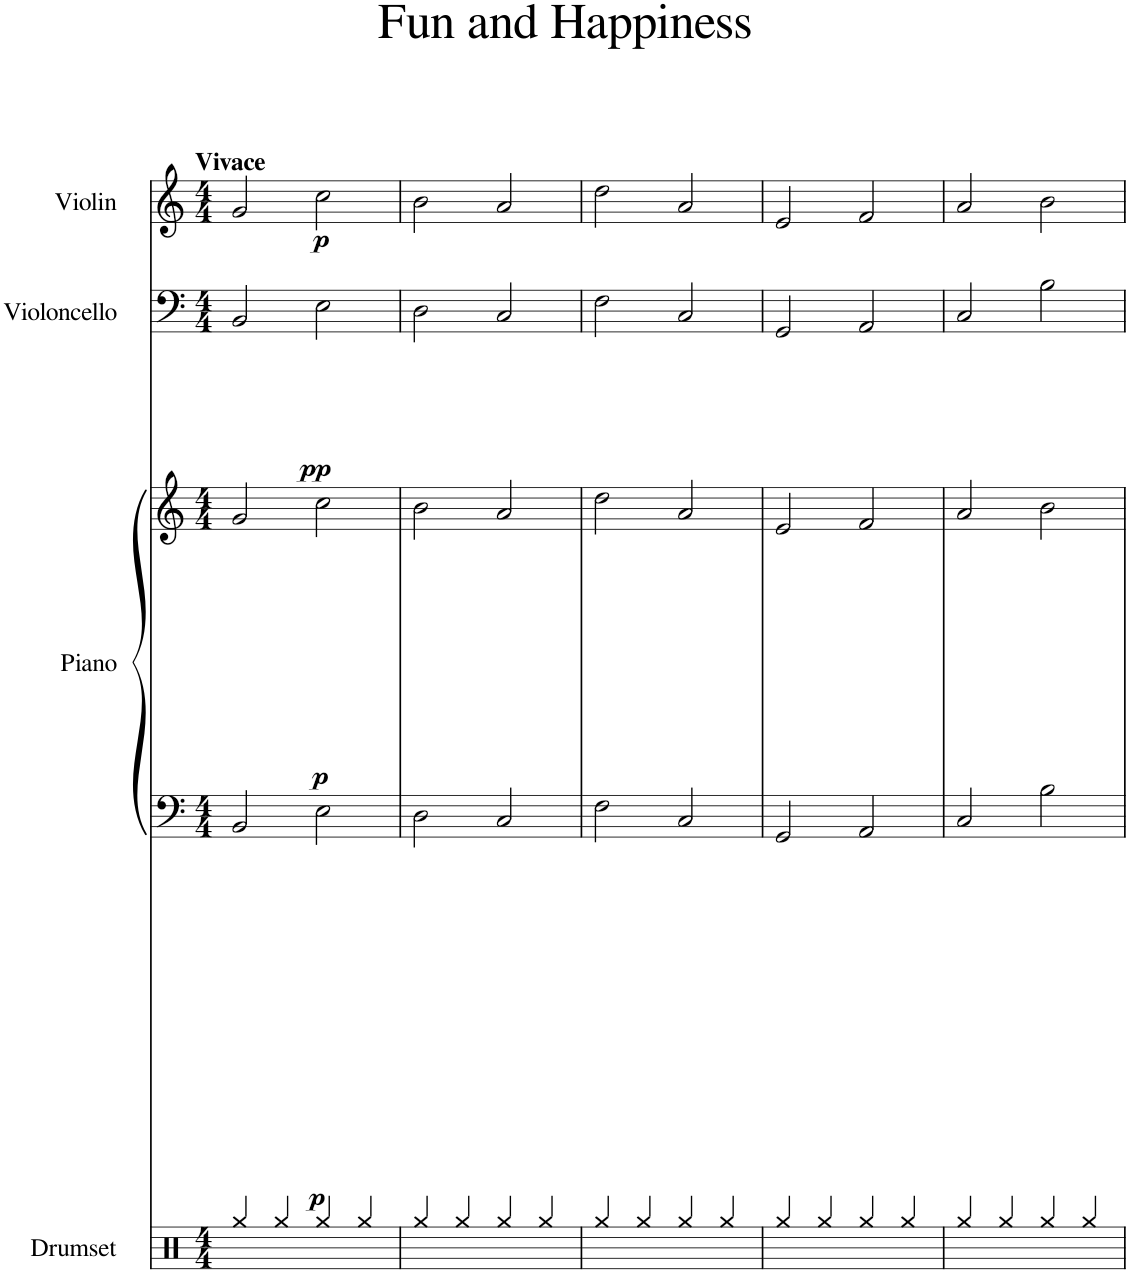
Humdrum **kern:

**kern	**kern	**kern	**dynam	**kern	**dynam	**kern	**dynam
*part4	*part3	*part3	*part3	*part2	*part2	*part1	*part1
*staff5	*staff4	*staff3	*staff3/4	*staff2	*staff2	*staff1	*staff1
*I"Drumset	*I"Piano	*	*	*I"Violoncello	*	*I"Violin	*
*I'Drs.	*I'Pno.	*	*	*I'Vlc.	*	*I'Vln.	*
*clefX	*clefF4	*clefG2	*	*clefF4	*	*clefG2	*
*k[]	*k[]	*k[]	*	*k[]	*	*k[]	*
*M4/4	*M4/4	*M4/4	*	*M4/4	*	*M4/4	*
=1	=1	=1	=1	=1	=1	=1	=1
!	!	!	!	!	!	!LO:TX:a:B:t=Vivace	!
!	!	!	!LO:DY:b=2	!	!	!	!
!	!	!	!LO:DY:n=1:b	!	!LO:DY:b	!	!LO:DY:b
4Rgg/	2BB/	2g/	p p	2BB/	pp	2g/	p
4Rgg/	.	.	.	.	.	.	.
4Rgg/	2E\	2cc\	.	2E\	.	2cc\	.
4Rgg/	.	.	.	.	.	.	.
=2	=2	=2	=2	=2	=2	=2	=2
4Rgg/	2D\	2b\	.	2D\	.	2b\	.
4Rgg/	.	.	.	.	.	.	.
4Rgg/	2C/	2a/	.	2C/	.	2a/	.
4Rgg/	.	.	.	.	.	.	.
=3	=3	=3	=3	=3	=3	=3	=3
4Rgg/	2F\	2dd\	.	2F\	.	2dd\	.
4Rgg/	.	.	.	.	.	.	.
4Rgg/	2C/	2a/	.	2C/	.	2a/	.
4Rgg/	.	.	.	.	.	.	.
=4	=4	=4	=4	=4	=4	=4	=4
4Rgg/	2GG/	2e/	.	2GG/	.	2e/	.
4Rgg/	.	.	.	.	.	.	.
4Rgg/	2AA/	2f/	.	2AA/	.	2f/	.
4Rgg/	.	.	.	.	.	.	.
=5	=5	=5	=5	=5	=5	=5	=5
4Rgg/	2C/	2a/	.	2C/	.	2a/	.
4Rgg/	.	.	.	.	.	.	.
4Rgg/	2B\	2b\	.	2B\	.	2b\	.
4Rgg/	.	.	.	.	.	.	.
=	=	=	=	=	=	=	=
*-	*-	*-	*-	*-	*-	*-	*-
